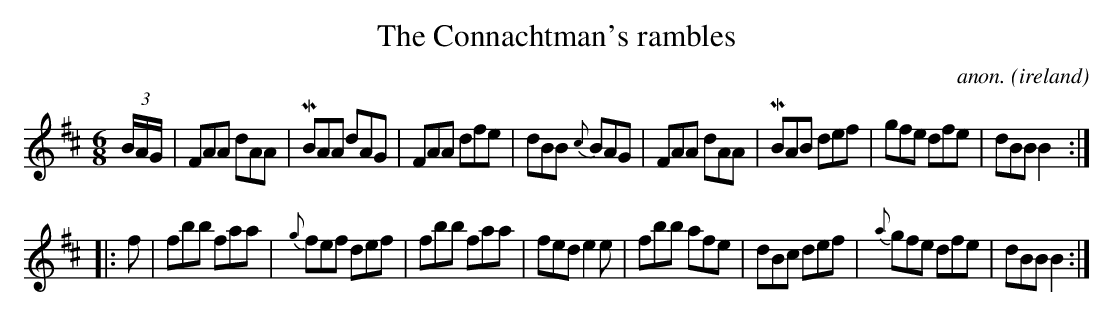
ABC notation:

X:1
T:The Connachtman's rambles
O:ireland
C:anon.
m:Mn = (3n/o/n/
M:6/8
L:1/8
K:Bm
(3B/A/G/|FAA dAA|MBAA dAG|FAA dfe|dBB {c}BAG|FAA dAA|MBAB def|gfe dfe|dBB B2:|
|:f|fbb faa|{g}fef def|fbb faa|fed e2e|fbb afe|dBc def|{a}gfe dfe|dBB B2:|
